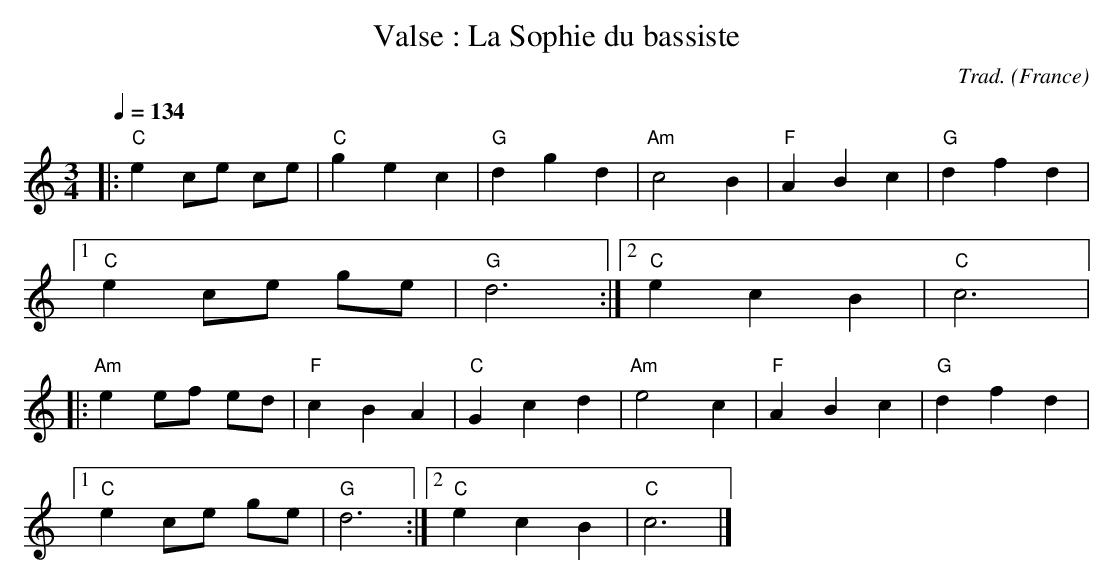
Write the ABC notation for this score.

X:1
T:Valse : La Sophie du bassiste
C:Trad.
O:France
M:3/4
L:1/8
Q:1/4=134
K:C
|: "C"e2 ce ce | "C"g2e2c2 |"G"d2g2d2 | "Am"c4 B2 | "F"A2B2c2 | "G"d2f2d2 |1
"C"e2 ce ge | "G"d6 :|2 "C"e2c2B2 | "C"c6 |:
"Am"e2 ef ed | "F"c2B2A2 | "C"G2c2d2 | "Am"e4c2 | "F"A2B2c2 | "G"d2f2d2 |1
"C"e2 ce ge | "G"d6 :|2 "C"e2c2B2 | "C"c6 |]
